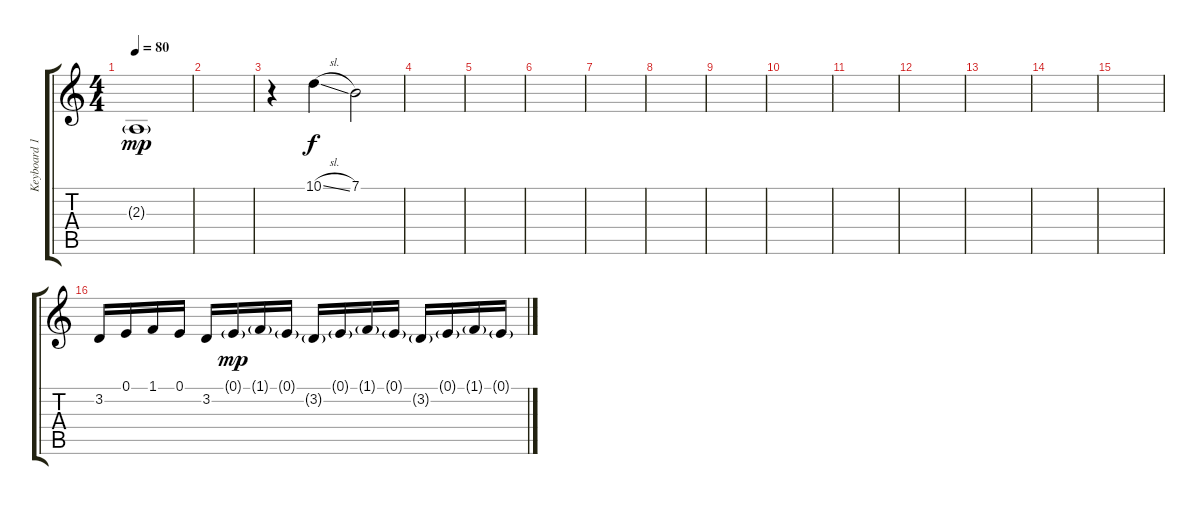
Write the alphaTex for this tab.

\track ("Keyboard 1" "Keyboard 1") {instrument accordion}
\staff {score tabs}
\tuning (E4 B3 G3 D3 A2 E2) {hide}
\ts (4 4)
\tempo 80
\clef g2
\ks c
2.3{g}.1{dy mp} |
|
r.4 10.1{sl}.4{dy f} 7.1.2 |
|
|
|
|
|
|
|
|
|
|
|
|
3.2.16 0.1.16 1.1.16 0.1.16 3.2.16 0.1{g}.16{dy mp} 1.1{g}.16 0.1{g}.16 3.2{g}.16 0.1{g}.16 1.1{g}.16 0.1{g}.16 3.2{g}.16 0.1{g}.16 1.1{g}.16 0.1{g}.16
